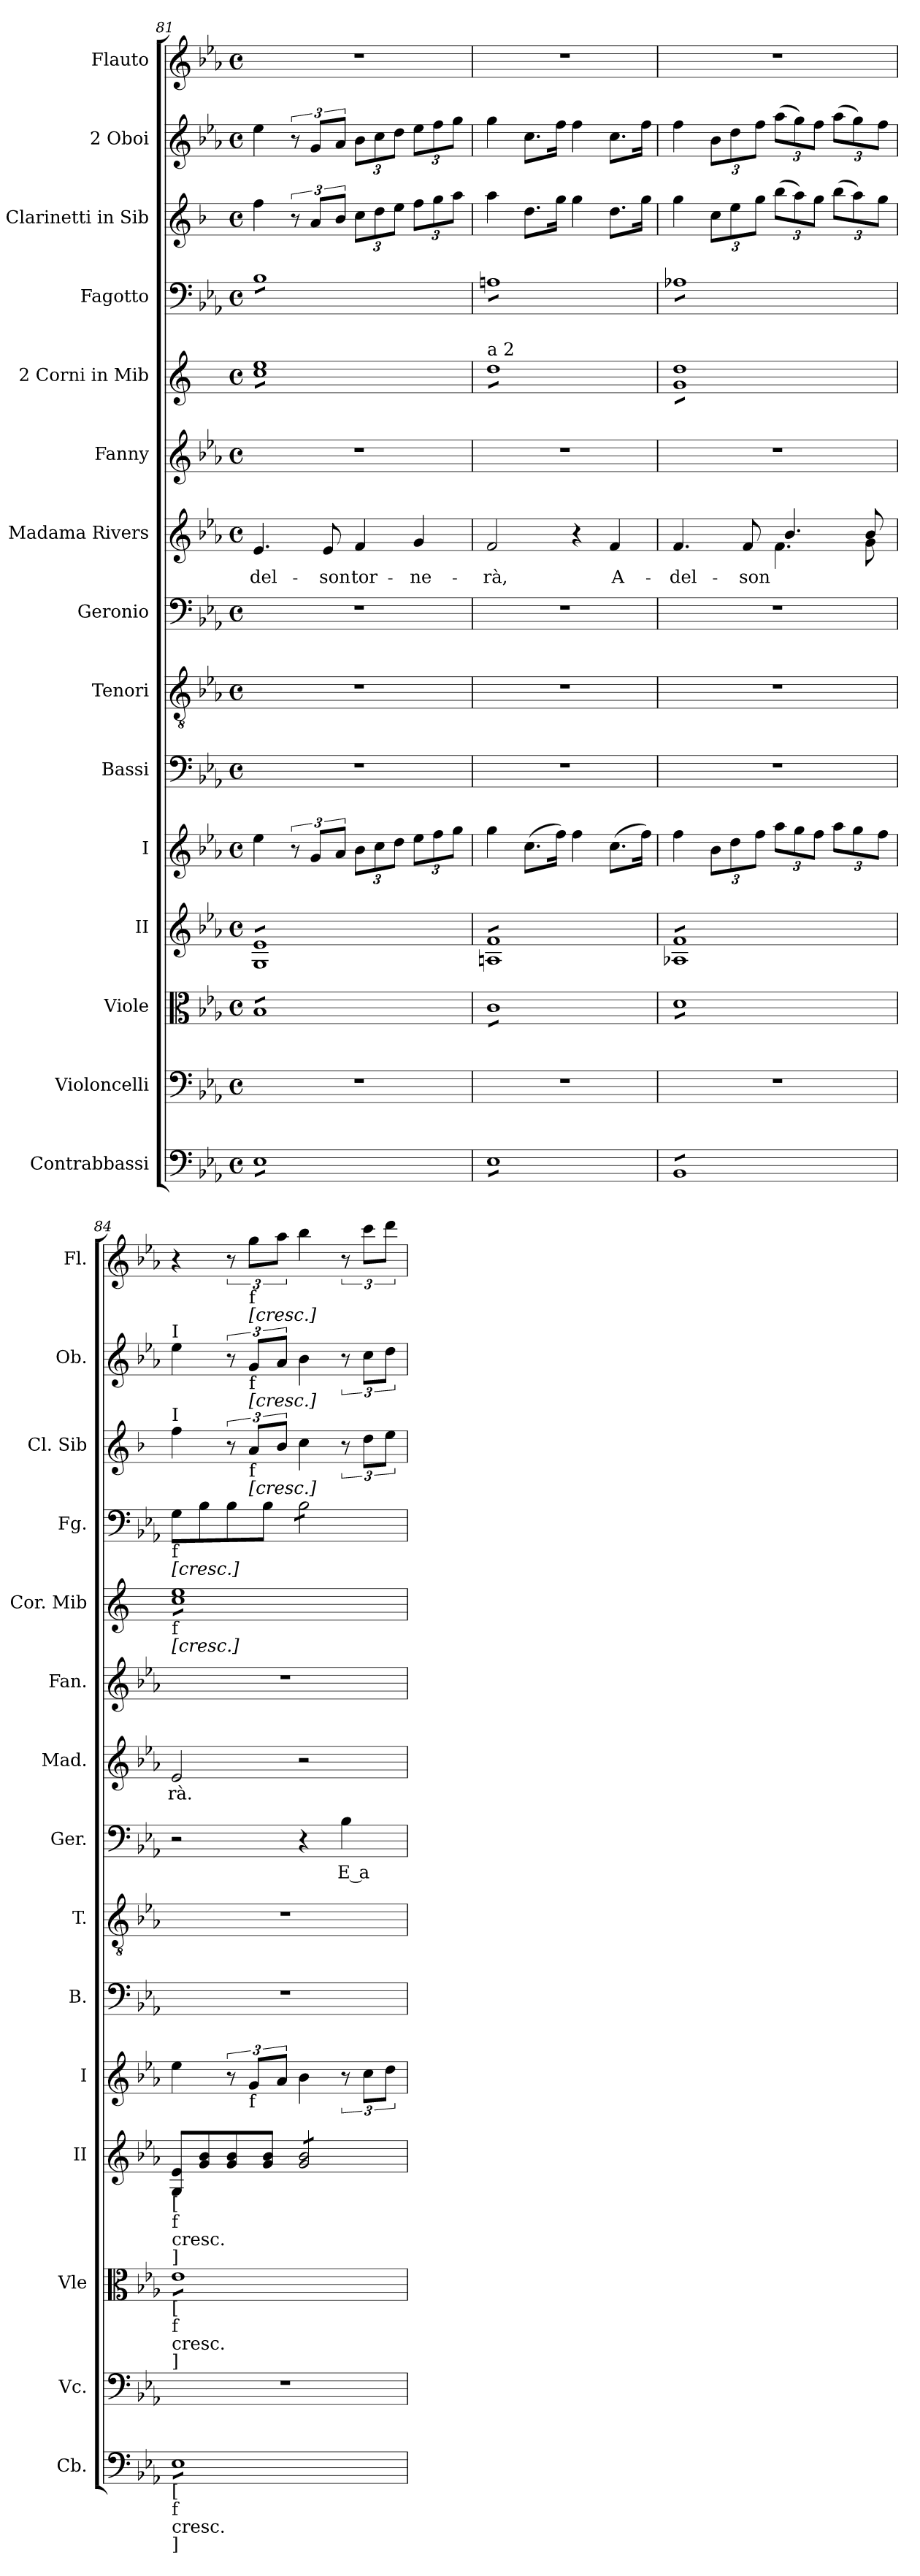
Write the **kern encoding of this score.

**kern	**kern	**kern	**kern	**kern	**kern	**kern	**kern	**text	**kern	**text	**kern	**kern	**kern	**kern	**kern	**kern
*part15	*part14	*part13	*part12	*part11	*part10	*part9	*part8	*part8	*part7	*part7	*part6	*part5	*part4	*part3	*part2	*part1
*staff15	*staff14	*staff13	*staff12	*staff11	*staff10	*staff9	*staff8	*staff8	*staff7	*staff7	*staff6	*staff5	*staff4	*staff3	*staff2	*staff1
*I"Contrabbassi	*I"Violoncelli	*I"Viole	*I"II	*I"I	*I"Bassi	*I"Tenori	*I"Geronio	*	*I"Madama Rivers	*	*I"Fanny	*I"2 Corni in Mib	*I"Fagotto	*I"2 Clarinetti in Sib	*I"2 Oboi	*I"Flauto
*I'Cb.	*I'Vc.	*I'Vle	*I'II	*I'I	*I'B.	*I'T.	*I'Ger.	*	*I'Mad.	*	*I'Fan.	*I'Cor. Mib	*I'Fg.	*I'Cl. Sib	*I'Ob.	*I'Fl.
*clefF4	*clefF4	*clefC3	*clefG2	*clefG2	*clefF4	*clefGv2	*clefF4	*	*clefG2	*	*clefG2	*clefG2	*clefF4	*clefG2	*clefG2	*clefG2
*	*	*	*	*	*	*	*	*	*	*	*	*	*	*ITrd1c2	*	*
*k[b-e-a-]	*k[b-e-a-]	*k[b-e-a-]	*k[b-e-a-]	*k[b-e-a-]	*k[b-e-a-]	*k[b-e-a-]	*k[b-e-a-]	*	*k[b-e-a-]	*	*k[b-e-a-]	*k[]	*k[b-e-a-]	*k[b-e-a-]	*k[b-e-a-]	*k[b-e-a-]
*E-:	*E-:	*E-:	*E-:	*E-:	*E-:	*E-:	*E-:	*	*E-:	*	*E-:	*C:	*E-:	*E-:	*E-:	*E-:
*M4/4	*M4/4	*M4/4	*M4/4	*M4/4	*M4/4	*M4/4	*M4/4	*	*M4/4	*	*M4/4	*M4/4	*M4/4	*M4/4	*M4/4	*M4/4
*met(c)	*met(c)	*met(c)	*met(c)	*met(c)	*met(c)	*met(c)	*met(c)	*	*met(c)	*	*met(c)	*met(c)	*met(c)	*met(c)	*met(c)	*met(c)
=81	=81	=81	=81	=81	=81	=81	=81	=81	=81	=81	=81	=81	=81	=81	=81	=81
!	!	!	!	!	!	!	!	!	!	!LO:LY:b	!	!	!	!	!	!
*tremolo	*	*	*	*	*	*	*	*	*	*	*	*	*	*	*	*
*	*	*tremolo	*	*	*	*	*	*	*	*	*	*	*	*	*	*
*	*	*	*tremolo	*	*	*	*	*	*	*	*	*	*	*	*	*
*	*	*	*	*	*	*	*	*	*	*	*	*tremolo	*	*	*	*
*	*	*	*	*	*	*	*	*	*	*	*	*	*tremolo	*	*	*
8E-L	1r	8B-L	8G 8e-L	4ee-\	1r	1r	1r	.	4.e-/	-del-	1r	8cc 8eeL	8B-L	4ee-\	4ee-\	1r
8E-	.	8B-	8G 8e-	.	.	.	.	.	.	.	.	8cc 8ee	8B-	.	.	.
8E-	.	8B-	8G 8e-	12r	.	.	.	.	.	.	.	8cc 8ee	8B-	12r	12r	.
.	.	.	.	12g/L	.	.	.	.	.	.	.	.	.	12g/L	12g/L	.
!	!	!	!	!	!	!	!	!	!	!LO:LY:b	!	!	!	!	!	!
8E-	.	8B-	8G 8e-	.	.	.	.	.	8e-/	-son	.	8cc 8ee	8B-	.	.	.
.	.	.	.	12a-</J	.	.	.	.	.	.	.	.	.	12a-/J	12a-/J	.
!	!	!	!	!	!	!	!	!	!	!LO:LY:b	!	!	!	!	!	!
8E-	.	8B-	8G 8e-	12b-\L	.	.	.	.	4f/	tor-	.	8cc 8ee	8B-	12b-\L	12b-\L	.
.	.	.	.	12cc\	.	.	.	.	.	.	.	.	.	12cc\	12cc\	.
8E-	.	8B-	8G 8e-	.	.	.	.	.	.	.	.	8cc 8ee	8B-	.	.	.
.	.	.	.	12dd\J	.	.	.	.	.	.	.	.	.	12dd\J	12dd\J	.
!	!	!	!	!	!	!	!	!	!	!LO:LY:b	!	!	!	!	!	!
8E-	.	8B-	8G 8e-	12ee-\L	.	.	.	.	4g/	-ne-	.	8cc 8ee	8B-	12ee-\L	12ee-\L	.
.	.	.	.	12ff\	.	.	.	.	.	.	.	.	.	12ff\	12ff\	.
8E-J	.	8B-J	8G 8e-J	.	.	.	.	.	.	.	.	8cc 8eeJ	8B-J	.	.	.
.	.	.	.	12gg>\J	.	.	.	.	.	.	.	.	.	12gg\J	12gg\J	.
=82	=82	=82	=82	=82	=82	=82	=82	=82	=82	=82	=82	=82	=82	=82	=82	=82
!	!	!	!	!	!	!	!	!	!	!	!	!LO:TX:a:t=a 2	!	!	!	!
!	!	!	!	!	!	!	!	!	!	!LO:LY:b	!	!	!	!	!	!
8E-L	1r	8cL	8An 8fL	4gg\	1r	1r	1r	.	2f/	-rà,	1r	8ddL	8AnL	4gg\	4gg\	1r
8E-	.	8c	8An 8f	.	.	.	.	.	.	.	.	8dd	8An	.	.	.
8E-	.	8c	8An 8f	(>8.cc\L	.	.	.	.	.	.	.	8dd	8An	8.cc\L	8.cc\L	.
8E-	.	8c	8An 8f	.	.	.	.	.	.	.	.	8dd	8An	.	.	.
.	.	.	.	16ff\Jk)	.	.	.	.	.	.	.	.	.	16ff\Jk	16ff\Jk	.
8E-	.	8c	8An 8f	4ff\	.	.	.	.	4r	.	.	8dd	8An	4ff\	4ff\	.
8E-	.	8c	8An 8f	.	.	.	.	.	.	.	.	8dd	8An	.	.	.
!	!	!	!	!	!	!	!	!	!	!LO:LY:b	!	!	!	!	!	!
8E-	.	8c	8An 8f	(>8.cc\L	.	.	.	.	4f/	A-	.	8dd	8An	8.cc\L	8.cc\L	.
8E-J	.	8cJ	8An 8fJ	.	.	.	.	.	.	.	.	8ddJ	8AnJ	.	.	.
.	.	.	.	16ff\Jk)	.	.	.	.	.	.	.	.	.	16ff\Jk	16ff\Jk	.
=83	=83	=83	=83	=83	=83	=83	=83	=83	=83	=83	=83	=83	=83	=83	=83	=83
!	!	!	!	!	!	!	!	!	!	!LO:LY:b	!	!	!	!	!	!
*	*	*	*	*	*	*	*	*	*^	*	*	*	*	*	*	*
*	*	*	*	*	*	*	*	*	*	*^	*	*	*	*	*	*	*
8BB-L	1r	8dL	8A-X 8fL	4ff\	1r	1r	1r	.	4.f/	2ryy	2ryy	-del-	1r	8g 8ddL	8A-XL	4ff\	4ff\	1r
8BB-	.	8d	8A-X 8f	.	.	.	.	.	.	.	.	.	.	8g 8dd	8A-X	.	.	.
8BB-	.	8d	8A-X 8f	12b-\L	.	.	.	.	.	.	.	.	.	8g 8dd	8A-X	12b-\L	12b-\L	.
.	.	.	.	12dd\	.	.	.	.	.	.	.	.	.	.	.	12dd\	12dd\	.
!	!	!	!	!	!	!	!	!	!	!	!	!LO:LY:b	!	!	!	!	!	!
8BB-	.	8d	8A-X 8f	.	.	.	.	.	8f/	.	.	-son	.	8g 8dd	8A-X	.	.	.
.	.	.	.	12ff>\J	.	.	.	.	.	.	.	.	.	.	.	12ff\J	12ff\J	.
!	!	!	!	!	!	!	!	!	!	!	!	!LO:LY:b	!	!	!	!	!	!
8BB-	.	8d	8A-X 8f	12aa-\L	.	.	.	.	4b-/yy	4.f\	4.b-!/	tor-	.	8g 8dd	8A-X	(>12aa-\L	(>12aa-\L	.
.	.	.	.	12gg\	.	.	.	.	.	.	.	.	.	.	.	12gg\)	12gg\)	.
8BB-	.	8d	8A-X 8f	.	.	.	.	.	.	.	.	.	.	8g 8dd	8A-X	.	.	.
.	.	.	.	12ff>\J	.	.	.	.	.	.	.	.	.	.	.	12ff\J	12ff\J	.
8BB-	.	8d	8A-X 8f	12aa-\L	.	.	.	.	8ryy	.	.	.	.	8g 8dd	8A-X	(>12aa-\L	(>12aa-\L	.
.	.	.	.	12gg\	.	.	.	.	.	.	.	.	.	.	.	12gg\)	12gg\)	.
!	!	!	!	!	!	!	!	!	!	!	!	!LO:LY:b	!	!	!	!	!	!
8BB-J	.	8dJ	8A-X 8fJ	.	.	.	.	.	8b-/yy	8g\	8b-!/	-ne-	.	8g 8ddJ	8A-XJ	.	.	.
*	*	*	*	*	*	*	*	*	*	*	*	*	*	*	*Xtremolo	*	*	*
*	*	*	*Xtremolo	*	*	*	*	*	*	*	*	*	*	*	*	*	*	*
.	.	.	.	12ff>\J	.	.	.	.	.	.	.	.	.	.	.	12ff\J	12ff\J	.
*	*	*	*	*	*	*	*	*	*v	*v	*v	*	*	*	*	*	*	*
!!LO:LB:g=z
=84	=84	=84	=84	=84	=84	=84	=84	=84	=84	=84	=84	=84	=84	=84	=84	=84
!	!	!	!	!	!	!	!	!	!	!	!	!	!	!	!LO:TX:a:t=I	!
!	!	!	!	!	!	!	!	!	!	!	!	!	!	!LO:TX:a:t=I	!	!
!	!	!	!	!	!	!	!	!	!	!	!	!	!LO:TX:b:t=f	!	!	!
!	!	!	!	!	!	!	!	!	!	!	!	!	!LO:TX:b:t=[cresc.]	!	!	!
!	!	!	!	!	!	!	!	!	!	!	!	!LO:TX:b:t=f	!	!	!	!
!	!	!	!	!	!	!	!	!	!	!	!	!LO:TX:b:t=[cresc.]	!	!	!	!
!	!	!	!LO:TX:b:t=[	!	!	!	!	!	!	!	!	!	!	!	!	!
!	!	!	!LO:TX:b:t=f	!	!	!	!	!	!	!	!	!	!	!	!	!
!	!	!	!LO:TX:b:t=cresc.	!	!	!	!	!	!	!	!	!	!	!	!	!
!	!	!	!LO:TX:b:t=]	!	!	!	!	!	!	!	!	!	!	!	!	!
!	!	!LO:TX:b:t=[	!	!	!	!	!	!	!	!	!	!	!	!	!	!
!	!	!LO:TX:b:t=f	!	!	!	!	!	!	!	!	!	!	!	!	!	!
!	!	!LO:TX:b:t=cresc.	!	!	!	!	!	!	!	!	!	!	!	!	!	!
!	!	!LO:TX:b:t=]	!	!	!	!	!	!	!	!	!	!	!	!	!	!
!LO:TX:b:t=[	!	!	!	!	!	!	!	!	!	!	!	!	!	!	!	!
!LO:TX:b:t=f	!	!	!	!	!	!	!	!	!	!	!	!	!	!	!	!
!LO:TX:b:t=cresc.	!	!	!	!	!	!	!	!	!	!	!	!	!	!	!	!
!LO:TX:b:t=]	!	!	!	!	!	!	!	!	!	!	!	!	!	!	!	!
!	!	!	!	!	!	!	!	!	!	!LO:LY:b	!	!	!	!	!	!
8E-L	1r	8e-L	8G/ 8e-/L	4ee-\	1r	1r	2r	.	2e-/	-rà.	1r	8cc 8eeL	8G\L	4ee-\	4ee-\	4r
8E-	.	8e-	8g/ 8b-/	.	.	.	.	.	.	.	.	8cc 8ee	8B-\	.	.	.
8E-	.	8e-	8g/ 8b-/	12r	.	.	.	.	.	.	.	8cc 8ee	8B-\	12r	12r	12r
!	!	!	!	!	!	!	!	!	!	!	!	!	!	!	!	!LO:TX:b:t=f
!	!	!	!	!	!	!	!	!	!	!	!	!	!	!	!	!LO:TX:b:t=[cresc.]
!	!	!	!	!	!	!	!	!	!	!	!	!	!	!	!LO:TX:b:t=f	!
!	!	!	!	!	!	!	!	!	!	!	!	!	!	!	!LO:TX:b:t=[cresc.]	!
!	!	!	!	!	!	!	!	!	!	!	!	!	!	!LO:TX:b:t=f	!	!
!	!	!	!	!	!	!	!	!	!	!	!	!	!	!LO:TX:b:t=[cresc.]	!	!
!	!	!	!	!LO:TX:b:t=f	!	!	!	!	!	!	!	!	!	!	!	!
.	.	.	.	12g/L	.	.	.	.	.	.	.	.	.	12g/L	12g/L	12gg\L
8E-	.	8e-	8g/ 8b-/J	.	.	.	.	.	.	.	.	8cc 8ee	8B-\J	.	.	.
.	.	.	.	12a-</J	.	.	.	.	.	.	.	.	.	12a-/J	12a-/J	12aa-\J
*	*	*	*tremolo	*	*	*	*	*	*	*	*	*	*	*	*	*
*	*	*	*	*	*	*	*	*	*	*	*	*	*tremolo	*	*	*
8E-	.	8e-	8g/ 8b-/L	4b-\	.	.	4r	.	2r	.	.	8cc 8ee	8B-\L	4b-\	4b-\	4bb-\
8E-	.	8e-	8g/ 8b-/	.	.	.	.	.	.	.	.	8cc 8ee	8B-\	.	.	.
!	!	!	!	!	!	!	!	!LO:LY:b	!	!	!	!	!	!	!	!
8E-	.	8e-	8g/ 8b-/	12r	.	.	4B-\	E a	.	.	.	8cc 8ee	8B-\	12r	12r	12r
.	.	.	.	12cc\L	.	.	.	.	.	.	.	.	.	12cc\L	12cc\L	12ccc\L
8E-J	.	8e-J	8g/ 8b-/J	.	.	.	.	.	.	.	.	8cc 8eeJ	8B-\J	.	.	.
*	*	*	*	*	*	*	*	*	*	*	*	*	*Xtremolo	*	*	*
*	*	*	*	*	*	*	*	*	*	*	*	*Xtremolo	*	*	*	*
*	*	*	*Xtremolo	*	*	*	*	*	*	*	*	*	*	*	*	*
*	*	*Xtremolo	*	*	*	*	*	*	*	*	*	*	*	*	*	*
*Xtremolo	*	*	*	*	*	*	*	*	*	*	*	*	*	*	*	*
.	.	.	.	12dd>\J	.	.	.	.	.	.	.	.	.	12dd\J	12dd\J	12ddd\J
=	=	=	=	=	=	=	=	=	=	=	=	=	=	=	=	=
*-	*-	*-	*-	*-	*-	*-	*-	*-	*-	*-	*-	*-	*-	*-	*-	*-
